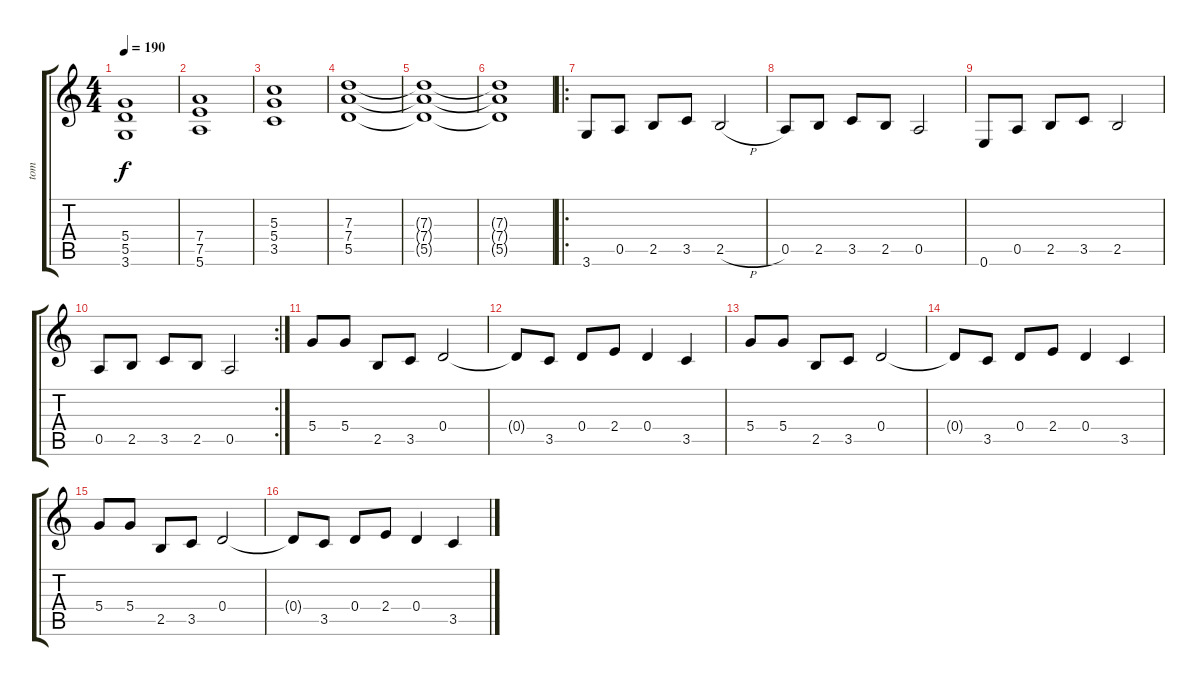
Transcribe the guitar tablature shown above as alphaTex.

\track ("tom" "tom") {instrument distortionguitar}
\staff {score tabs}
\tuning (E4 B3 G3 D3 A2 E2) {hide}
\ts (4 4)
\tempo 190
\clef g2
\ks c
(5.4 5.5 3.6).1{dy f} |
(7.4 7.5 5.6).1 |
(5.3 5.4 3.5).1 |
(7.3 7.4 5.5).1 |
(7.3{t} 7.4{t} 5.5{t}).1 |
(7.3{t} 7.4{t} 5.5{t}).1 |
\ro
3.6.8{volume 16} 0.5.8 2.5.8 3.5.8 2.5{h}.2 |
0.5.8 2.5.8 3.5.8 2.5.8 0.5.2 |
0.6.8 0.5.8 2.5.8 3.5.8 2.5.2 |
\rc 2
0.5.8 2.5.8 3.5.8 2.5.8 0.5.2 |
5.4.8 5.4.8 2.5.8 3.5.8 0.4.2 |
0.4{t}.8 3.5.8 0.4.8 2.4.8 0.4.4 3.5.4 |
5.4.8 5.4.8 2.5.8 3.5.8 0.4.2 |
0.4{t}.8 3.5.8 0.4.8 2.4.8 0.4.4 3.5.4 |
5.4.8 5.4.8 2.5.8 3.5.8 0.4.2 |
0.4{t}.8 3.5.8 0.4.8 2.4.8 0.4.4 3.5.4
